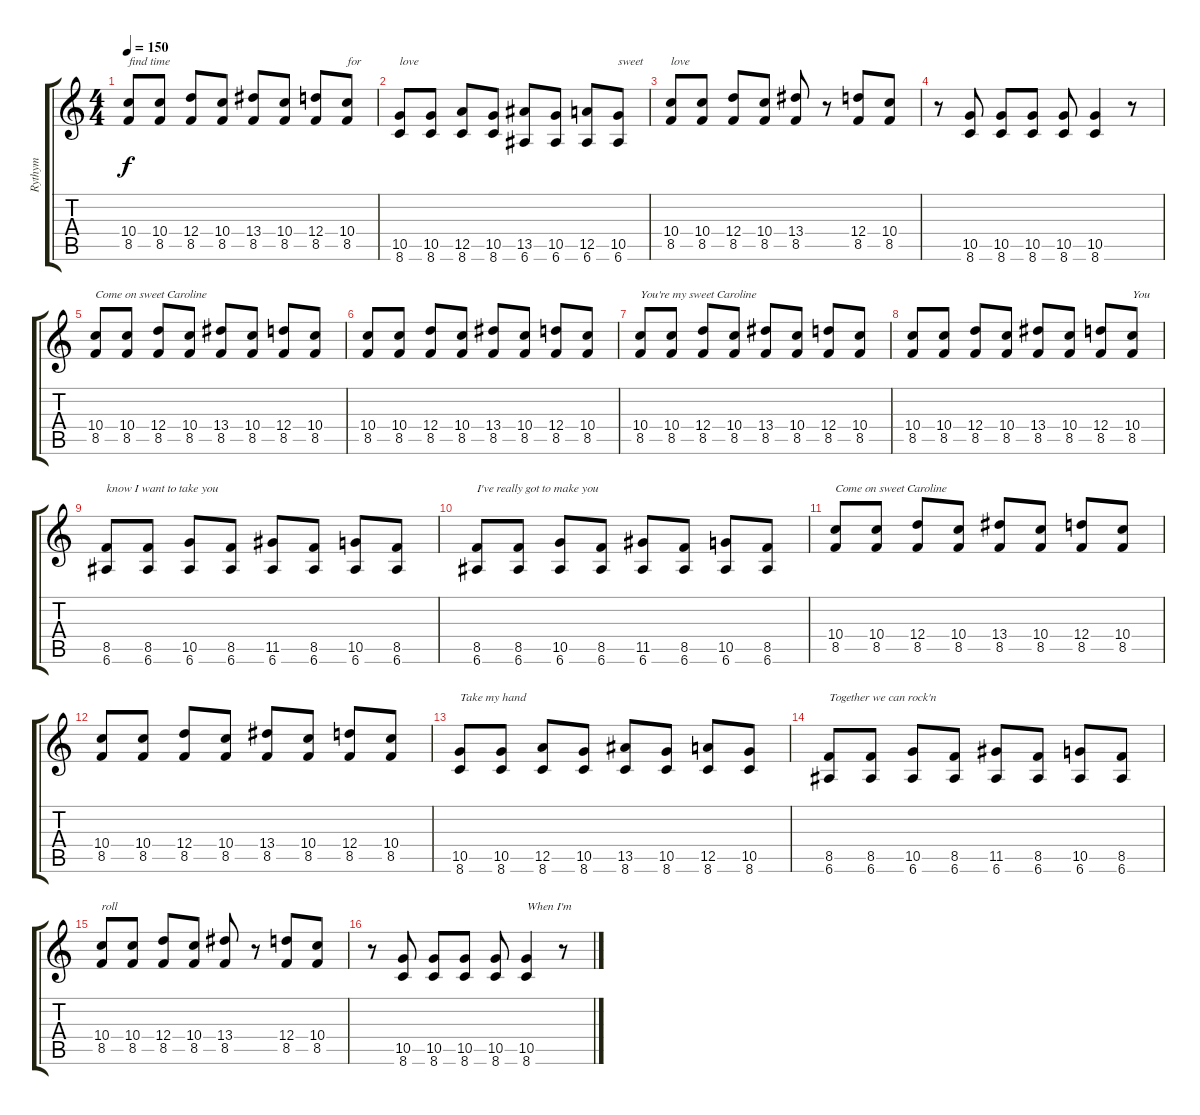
\track ("Rythym" "Rythym") {instrument overdrivenguitar}
\staff {score tabs}
\tuning (E4 B3 G3 D3 A2 E2) {hide}
\ts (4 4)
\tempo 150
\clef g2
\ks c
(10.4 8.5).8{txt "find time" dy f} (10.4 8.5).8 (12.4 8.5).8 (10.4 8.5).8 (13.4 8.5).8 (10.4 8.5).8 (12.4 8.5).8 (10.4 8.5).8{txt "for"} |
(10.5 8.6).8{txt "love"} (10.5 8.6).8 (12.5 8.6).8 (10.5 8.6).8 (13.5 6.6).8 (10.5 6.6).8 (12.5 6.6).8 (10.5 6.6).8{txt "sweet"} |
(10.4 8.5).8{txt "love"} (10.4 8.5).8 (12.4 8.5).8 (10.4 8.5).8 (13.4 8.5).8 r.8 (12.4 8.5).8 (10.4 8.5).8 |
r.8 (10.5 8.6).8 (10.5 8.6).8 (10.5 8.6).8 (10.5 8.6).8 (10.5 8.6).4 r.8 |
(10.4 8.5).8{txt "Come on sweet Caroline"} (10.4 8.5).8 (12.4 8.5).8 (10.4 8.5).8 (13.4 8.5).8 (10.4 8.5).8 (12.4 8.5).8 (10.4 8.5).8 |
(10.4 8.5).8 (10.4 8.5).8 (12.4 8.5).8 (10.4 8.5).8 (13.4 8.5).8 (10.4 8.5).8 (12.4 8.5).8 (10.4 8.5).8 |
(10.4 8.5).8{txt "You're my sweet Caroline"} (10.4 8.5).8 (12.4 8.5).8 (10.4 8.5).8 (13.4 8.5).8 (10.4 8.5).8 (12.4 8.5).8 (10.4 8.5).8 |
(10.4 8.5).8 (10.4 8.5).8 (12.4 8.5).8 (10.4 8.5).8 (13.4 8.5).8 (10.4 8.5).8 (12.4 8.5).8 (10.4 8.5).8{txt "You"} |
(8.5 6.6).8{txt "know I want to take you"} (8.5 6.6).8 (10.5 6.6).8 (8.5 6.6).8 (11.5 6.6).8 (8.5 6.6).8 (10.5 6.6).8 (8.5 6.6).8 |
(8.5 6.6).8{txt "I've really got to make you"} (8.5 6.6).8 (10.5 6.6).8 (8.5 6.6).8 (11.5 6.6).8 (8.5 6.6).8 (10.5 6.6).8 (8.5 6.6).8 |
(10.4 8.5).8{txt "Come on sweet Caroline"} (10.4 8.5).8 (12.4 8.5).8 (10.4 8.5).8 (13.4 8.5).8 (10.4 8.5).8 (12.4 8.5).8 (10.4 8.5).8 |
(10.4 8.5).8 (10.4 8.5).8 (12.4 8.5).8 (10.4 8.5).8 (13.4 8.5).8 (10.4 8.5).8 (12.4 8.5).8 (10.4 8.5).8 |
(10.5 8.6).8{txt "Take my hand"} (10.5 8.6).8 (12.5 8.6).8 (10.5 8.6).8 (13.5 8.6).8 (10.5 8.6).8 (12.5 8.6).8 (10.5 8.6).8 |
(8.5 6.6).8{txt "Together we can rock'n"} (8.5 6.6).8 (10.5 6.6).8 (8.5 6.6).8 (11.5 6.6).8 (8.5 6.6).8 (10.5 6.6).8 (8.5 6.6).8 |
(10.4 8.5).8{txt "roll"} (10.4 8.5).8 (12.4 8.5).8 (10.4 8.5).8 (13.4 8.5).8 r.8 (12.4 8.5).8 (10.4 8.5).8 |
r.8 (10.5 8.6).8 (10.5 8.6).8 (10.5 8.6).8 (10.5 8.6).8 (10.5 8.6).4{txt "When I'm"} r.8
